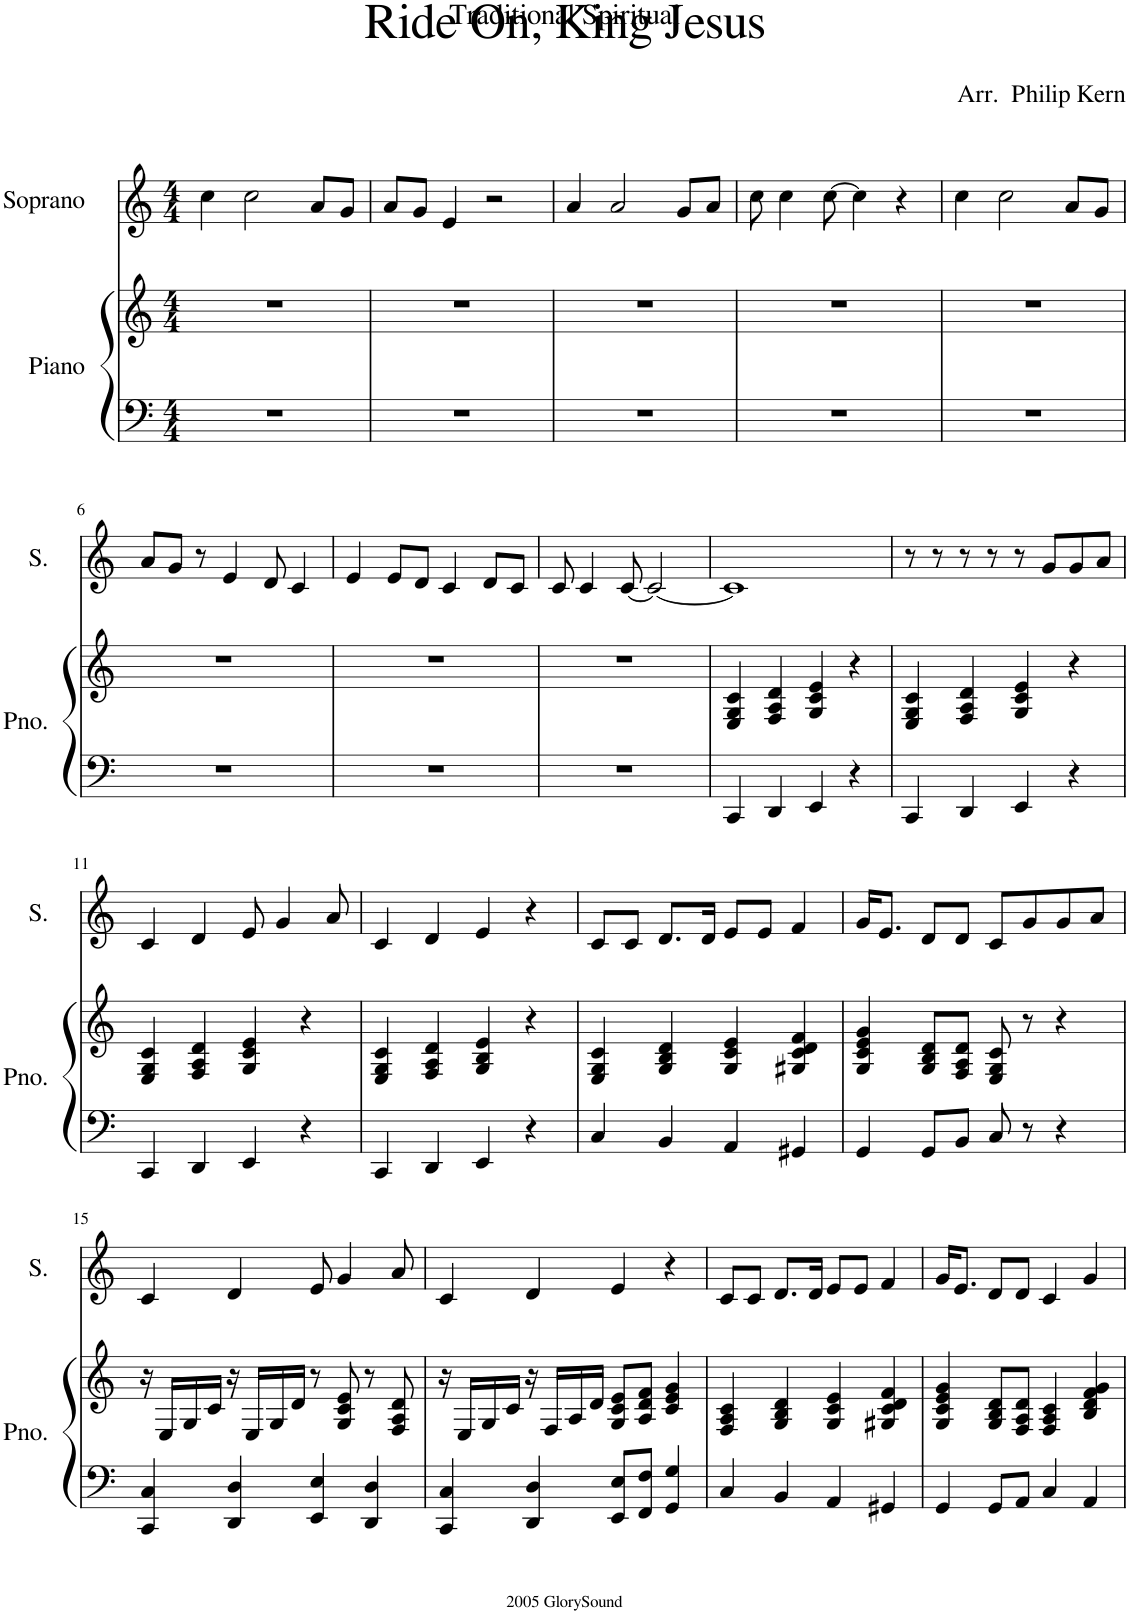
**kern	**kern	**kern
*part2	*part2	*part1
*staff3	*staff2	*staff1
*I"Piano	*	*I"Soprano
*I'Pno.	*	*I'S.
*clefF4	*clefG2	*clefG2
*k[]	*k[]	*k[]
*M4/4	*M4/4	*M4/4
=1	=1	=1
1r	1r	4cc\
.	.	2cc\
.	.	8a/L
.	.	8g/J
=2	=2	=2
1r	1r	8a/L
.	.	8g/J
.	.	4e/
.	.	2r
=3	=3	=3
1r	1r	4a/
.	.	2a/
.	.	8g/L
.	.	8a/J
=4	=4	=4
1r	1r	8cc\
.	.	4cc\
.	.	[8cc\
.	.	4cc\]
.	.	4r
=5	=5	=5
1r	1r	4cc\
.	.	2cc\
.	.	8a/L
.	.	8g/J
!!LO:LB:g=z
=6	=6	=6
1r	1r	8a/L
.	.	8g/J
.	.	8r
.	.	4e/
.	.	8d/
.	.	4c/
=7	=7	=7
1r	1r	4e/
.	.	8e/L
.	.	8d/J
.	.	4c/
.	.	8d/L
.	.	8c/J
=8	=8	=8
1r	1r	8c/
.	.	4c/
.	.	[8c/
.	.	2c/_
=9	=9	=9
4CC/	4E/ 4G/ 4c/	1c]
4DD/	4F/ 4A/ 4d/	.
4EE/	4G/ 4c/ 4e/	.
4r	4r	.
=10	=10	=10
4CC/	4E/ 4G/ 4c/	8r
.	.	8r
4DD/	4F/ 4A/ 4d/	8r
.	.	8r
4EE/	4G/ 4c/ 4e/	8r
.	.	8g/L
4r	4r	8g/
.	.	8a/J
!!LO:LB:g=z
=11	=11	=11
4CC/	4E/ 4G/ 4c/	4c/
4DD/	4F/ 4A/ 4d/	4d/
4EE/	4G/ 4c/ 4e/	8e/
.	.	4g/
4r	4r	.
.	.	8a/
=12	=12	=12
4CC/	4E/ 4G/ 4c/	4c/
4DD/	4F/ 4A/ 4d/	4d/
4EE/	4G/ 4B/ 4e/	4e/
4r	4r	4r
=13	=13	=13
4C/	4E/ 4G/ 4c/	8c/L
.	.	8c/J
4BB/	4G/ 4B/ 4d/	8.d/L
.	.	16d/Jk
4AA/	4G/ 4c/ 4e/	8e/L
.	.	8e/J
4GG#X/	4G#X/ 4c/ 4d/ 4f/	4f/
=14	=14	=14
4GG/	4G/ 4c/ 4e/ 4g/	16g/KL
.	.	8.e/J
8GG/L	8G/ 8B/ 8d/L	8d/L
8BB/J	8F/ 8A/ 8d/J	8d/J
8C/	8E/ 8G/ 8c/	8c/L
8r	8r	8g/
4r	4r	8g/
.	.	8a/J
!!LO:LB:g=z
=15	=15	=15
4CC/ 4C/	16r	4c/
.	16E/LL	.
.	16G/	.
.	16c/JJ	.
4DD/ 4D/	16r	4d/
.	16E/LL	.
.	16G/	.
.	16d/JJ	.
4EE/ 4E/	8r	8e/
.	8G/ 8c/ 8e/	4g/
4DD/ 4D/	8r	.
.	8F/ 8A/ 8d/	8a/
=16	=16	=16
4CC/ 4C/	16r	4c/
.	16E/LL	.
.	16G/	.
.	16c/JJ	.
4DD/ 4D/	16r	4d/
.	16F/LL	.
.	16A/	.
.	16d/JJ	.
8EE/ 8E/L	8G/ 8c/ 8e/L	4e/
8FF/ 8F/J	8A/ 8d/ 8f/J	.
4GG/ 4G/	4c/ 4e/ 4g/	4r
=17	=17	=17
4C/	4F/ 4A/ 4c/	8c/L
.	.	8c/J
4BB/	4G/ 4B/ 4d/	8.d/L
.	.	16d/Jk
4AA/	4G/ 4c/ 4e/	8e/L
.	.	8e/J
4GG#X/	4G#X/ 4c/ 4d/ 4f/	4f/
=18	=18	=18
4GG/	4G/ 4c/ 4e/ 4g/	16g/KL
.	.	8.e/J
8GG/L	8G/ 8B/ 8d/L	8d/L
8AA/J	8F/ 8A/ 8d/J	8d/J
4C/	4F/ 4A/ 4c/	4c/
4AA/	4B/ 4d/ 4f/ 4g/	4g/
=	=	=
*-	*-	*-
